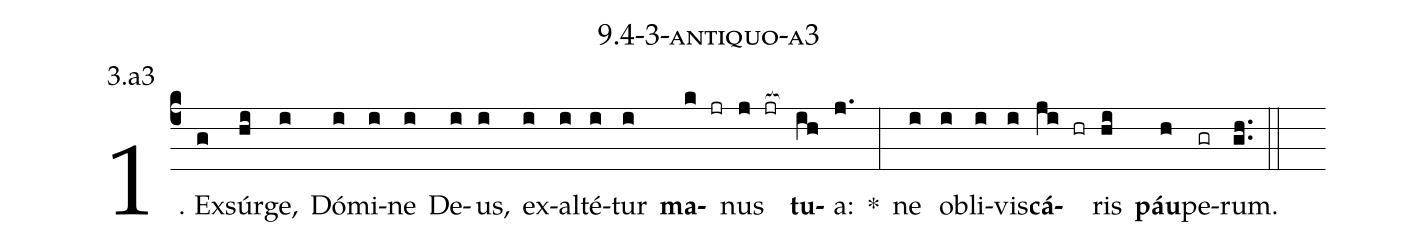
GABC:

name: 9.4-3-antiquo-a3;
annotation: 3.a3;
%%
(c4)1. Ex(g)súr(hi)ge,(i) Dó(i)mi(i)ne(i) De(i)us,(i) ex(i)al(i)té(i)tur(i) <b>ma</b>(k jr)nus(j jr[ocb:1{]) <b>tu</b>(ih[ocb:0}])a:(j.) *(:) ne(i) ob(i)li(i)vis(i)<b>cá</b>(ji hr)ris(hi) <b>páu</b>(h)pe(gr)rum.(gh..) (::)


%E(i) u(i) o(ji) u(hi) a(h) e.(gh..) (::)
